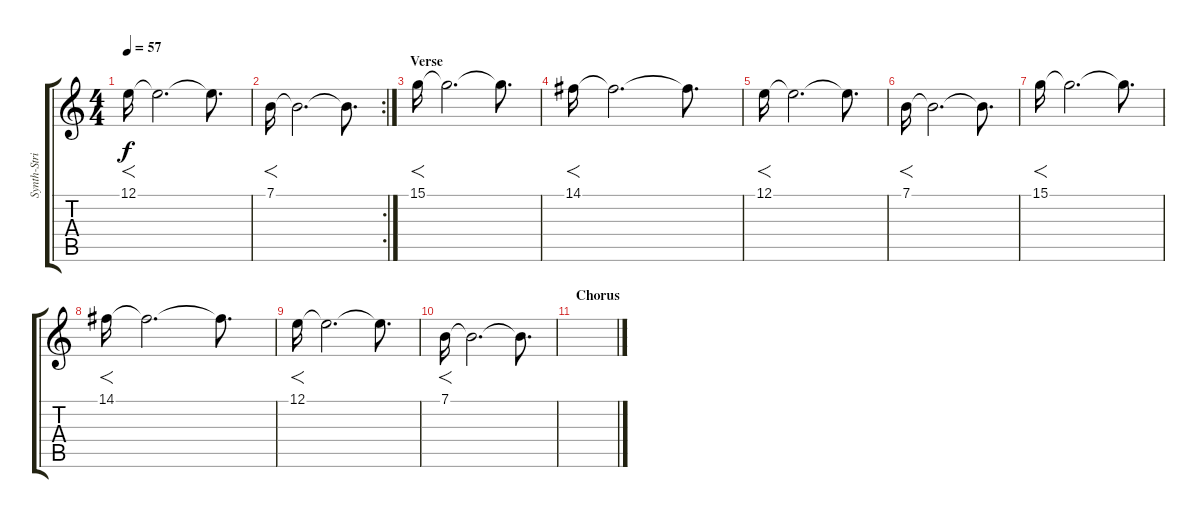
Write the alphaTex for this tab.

\track ("Synth-Strings" "Synth-Stri") {instrument synthstrings1}
\staff {score tabs}
\tuning (E4 B3 G3 D3 A2 E2) {hide}
\ts (4 4)
\tempo 57
\clef g2
\ks c
12.1.16{f dy f} 12.1{t}.2{d} 12.1{t}.8{d} |
\rc 2
7.1.16{f} 7.1{t}.2{d} 7.1{t}.8{d} |
\section ("" "Verse")
15.1.16{f} 15.1{t}.2{d} 15.1{t}.8{d} |
14.1.16{f} 14.1{t}.2{d} 14.1{t}.8{d} |
12.1.16{f} 12.1{t}.2{d} 12.1{t}.8{d} |
7.1.16{f} 7.1{t}.2{d} 7.1{t}.8{d} |
15.1.16{f} 15.1{t}.2{d} 15.1{t}.8{d} |
14.1.16{f} 14.1{t}.2{d} 14.1{t}.8{d} |
12.1.16{f} 12.1{t}.2{d} 12.1{t}.8{d} |
7.1.16{f} 7.1{t}.2{d} 7.1{t}.8{d} |
\section ("" "Chorus")
